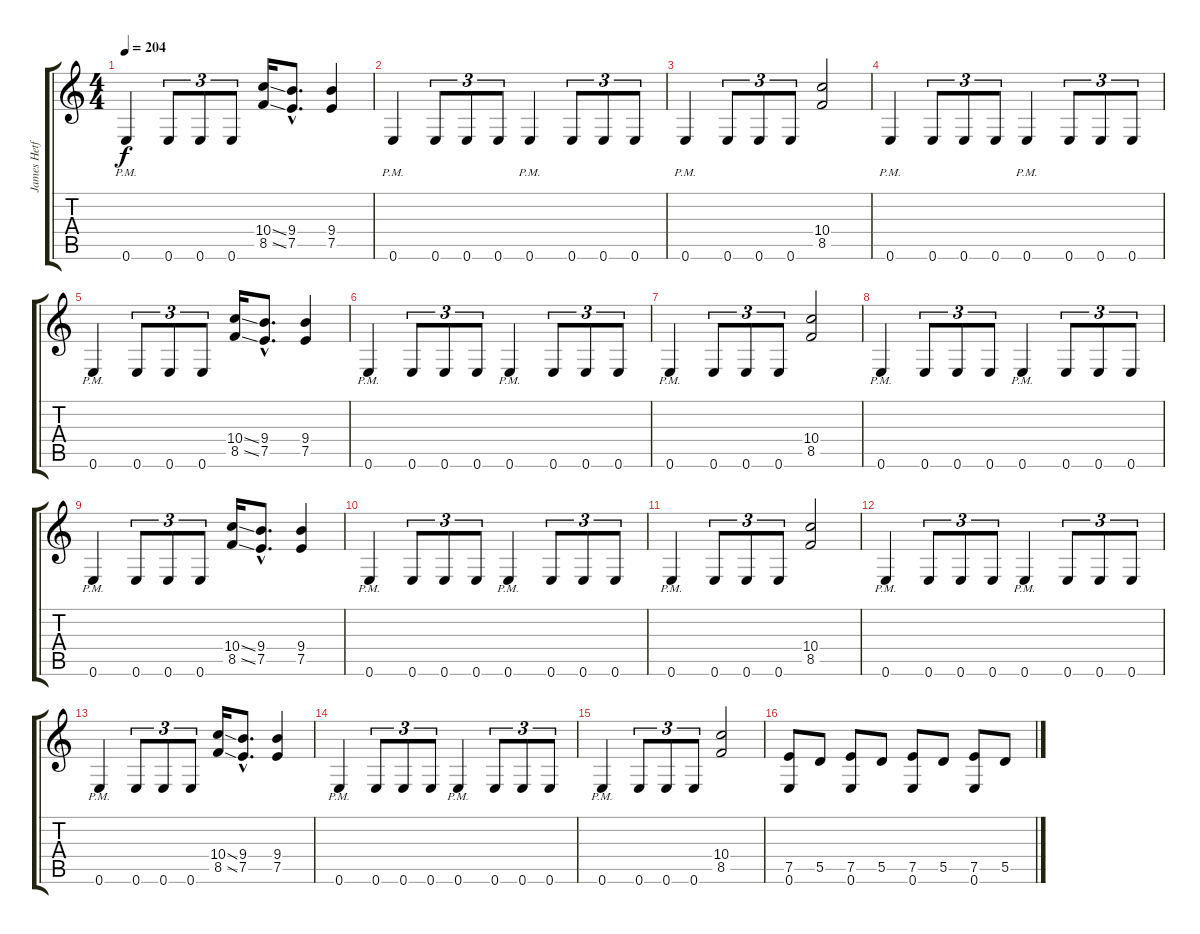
\track ("James Hetfield (Guitar 1)" "James Hetf") {instrument distortionguitar}
\staff {score tabs}
\tuning (E4 B3 G3 D3 A2 E2) {hide}
\ts (4 4)
\tempo 204
\clef g2
\ks c
0.6{pm}.4{dy f} 0.6.8{tu (3 2)} 0.6.8{tu (3 2)} 0.6.8{tu (3 2)} (10.4{ss} 8.5{ss}).16 (9.4{hac} 7.5{hac}).8{d} (9.4 7.5).4 |
0.6{pm}.4 0.6.8{tu (3 2)} 0.6.8{tu (3 2)} 0.6.8{tu (3 2)} 0.6{pm}.4 0.6.8{tu (3 2)} 0.6.8{tu (3 2)} 0.6.8{tu (3 2)} |
0.6{pm}.4 0.6.8{tu (3 2)} 0.6.8{tu (3 2)} 0.6.8{tu (3 2)} (10.4 8.5).2 |
0.6{pm}.4 0.6.8{tu (3 2)} 0.6.8{tu (3 2)} 0.6.8{tu (3 2)} 0.6{pm}.4 0.6.8{tu (3 2)} 0.6.8{tu (3 2)} 0.6.8{tu (3 2)} |
0.6{pm}.4 0.6.8{tu (3 2)} 0.6.8{tu (3 2)} 0.6.8{tu (3 2)} (10.4{ss} 8.5{ss}).16 (9.4{hac} 7.5{hac}).8{d} (9.4 7.5).4 |
0.6{pm}.4 0.6.8{tu (3 2)} 0.6.8{tu (3 2)} 0.6.8{tu (3 2)} 0.6{pm}.4 0.6.8{tu (3 2)} 0.6.8{tu (3 2)} 0.6.8{tu (3 2)} |
0.6{pm}.4 0.6.8{tu (3 2)} 0.6.8{tu (3 2)} 0.6.8{tu (3 2)} (10.4 8.5).2 |
0.6{pm}.4 0.6.8{tu (3 2)} 0.6.8{tu (3 2)} 0.6.8{tu (3 2)} 0.6{pm}.4 0.6.8{tu (3 2)} 0.6.8{tu (3 2)} 0.6.8{tu (3 2)} |
0.6{pm}.4 0.6.8{tu (3 2)} 0.6.8{tu (3 2)} 0.6.8{tu (3 2)} (10.4{ss} 8.5{ss}).16 (9.4{hac} 7.5{hac}).8{d} (9.4 7.5).4 |
0.6{pm}.4 0.6.8{tu (3 2)} 0.6.8{tu (3 2)} 0.6.8{tu (3 2)} 0.6{pm}.4 0.6.8{tu (3 2)} 0.6.8{tu (3 2)} 0.6.8{tu (3 2)} |
0.6{pm}.4 0.6.8{tu (3 2)} 0.6.8{tu (3 2)} 0.6.8{tu (3 2)} (10.4 8.5).2 |
0.6{pm}.4 0.6.8{tu (3 2)} 0.6.8{tu (3 2)} 0.6.8{tu (3 2)} 0.6{pm}.4 0.6.8{tu (3 2)} 0.6.8{tu (3 2)} 0.6.8{tu (3 2)} |
0.6{pm}.4 0.6.8{tu (3 2)} 0.6.8{tu (3 2)} 0.6.8{tu (3 2)} (10.4{ss} 8.5{ss}).16 (9.4{hac} 7.5{hac}).8{d} (9.4 7.5).4 |
0.6{pm}.4 0.6.8{tu (3 2)} 0.6.8{tu (3 2)} 0.6.8{tu (3 2)} 0.6{pm}.4 0.6.8{tu (3 2)} 0.6.8{tu (3 2)} 0.6.8{tu (3 2)} |
0.6{pm}.4 0.6.8{tu (3 2)} 0.6.8{tu (3 2)} 0.6.8{tu (3 2)} (10.4 8.5).2 |
(7.5 0.6).8 5.5.8 (7.5 0.6).8 5.5.8 (7.5 0.6).8 5.5.8 (7.5 0.6).8 5.5.8
